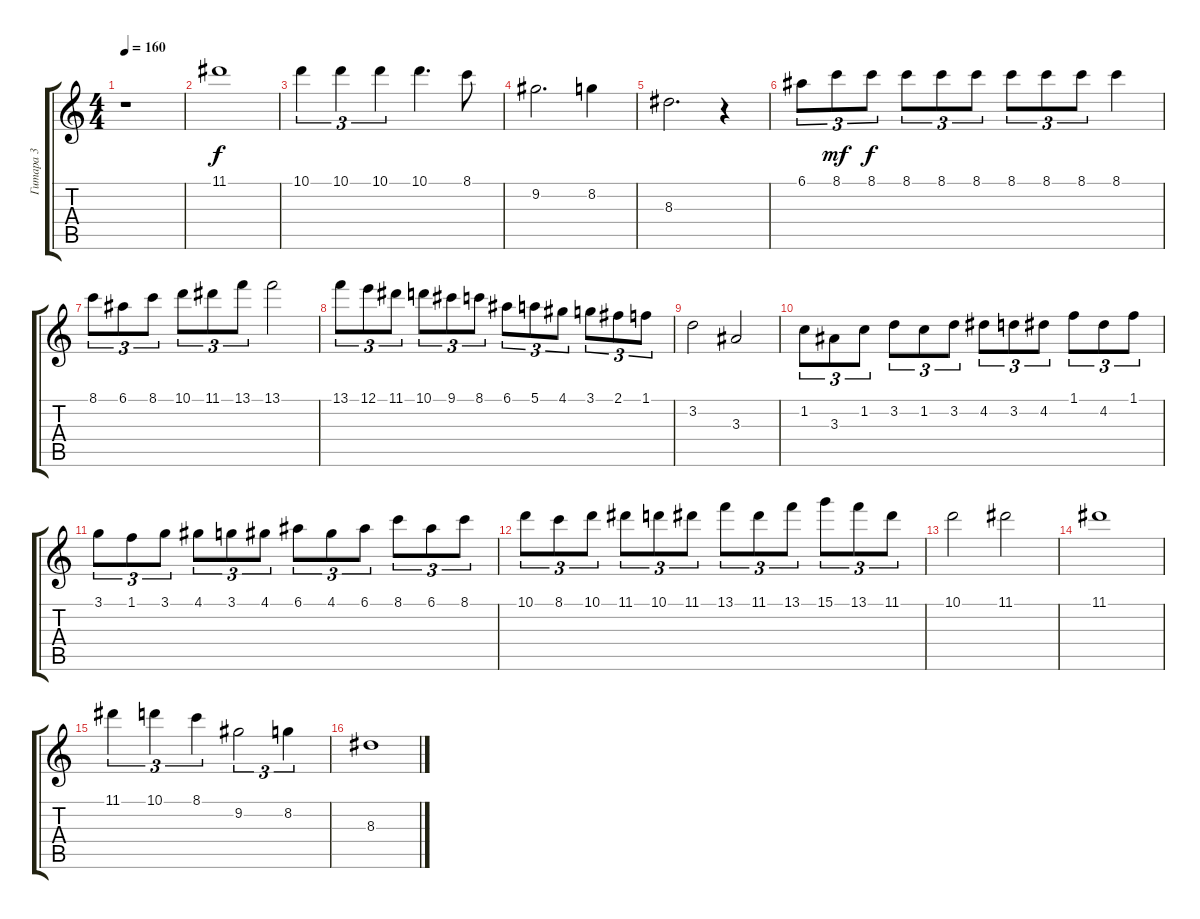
\track ("Гитара 3" "Гитара 3") {instrument distortionguitar}
\staff {score tabs}
\tuning (E4 B3 G3 D3 A2 E2) {hide}
\ts (4 4)
\tempo 160
\clef g2
\ks c
r.1{dy f} |
11.1.1 |
10.1.4{tu (3 2)} 10.1.4{tu (3 2)} 10.1.4{tu (3 2)} 10.1.4{d} 8.1.8 |
9.2.2{d} 8.2.4 |
8.3.2{d} r.4 |
6.1.8{tu (3 2)} 8.1.8{tu (3 2) dy mf} 8.1.8{tu (3 2) dy f} 8.1.8{tu (3 2)} 8.1.8{tu (3 2)} 8.1.8{tu (3 2)} 8.1.8{tu (3 2)} 8.1.8{tu (3 2)} 8.1.8{tu (3 2)} 8.1.4 |
8.1.8{tu (3 2)} 6.1.8{tu (3 2)} 8.1.8{tu (3 2)} 10.1.8{tu (3 2)} 11.1.8{tu (3 2)} 13.1.8{tu (3 2)} 13.1.2 |
13.1.8{tu (3 2)} 12.1.8{tu (3 2)} 11.1.8{tu (3 2)} 10.1.8{tu (3 2)} 9.1.8{tu (3 2)} 8.1.8{tu (3 2)} 6.1.8{tu (3 2)} 5.1.8{tu (3 2)} 4.1.8{tu (3 2)} 3.1.8{tu (3 2)} 2.1.8{tu (3 2)} 1.1.8{tu (3 2)} |
3.2.2 3.3.2 |
1.2.8{tu (3 2)} 3.3.8{tu (3 2)} 1.2.8{tu (3 2)} 3.2.8{tu (3 2)} 1.2.8{tu (3 2)} 3.2.8{tu (3 2)} 4.2.8{tu (3 2)} 3.2.8{tu (3 2)} 4.2.8{tu (3 2)} 1.1.8{tu (3 2)} 4.2.8{tu (3 2)} 1.1.8{tu (3 2)} |
3.1.8{tu (3 2)} 1.1.8{tu (3 2)} 3.1.8{tu (3 2)} 4.1.8{tu (3 2)} 3.1.8{tu (3 2)} 4.1.8{tu (3 2)} 6.1.8{tu (3 2)} 4.1.8{tu (3 2)} 6.1.8{tu (3 2)} 8.1.8{tu (3 2)} 6.1.8{tu (3 2)} 8.1.8{tu (3 2)} |
10.1.8{tu (3 2)} 8.1.8{tu (3 2)} 10.1.8{tu (3 2)} 11.1.8{tu (3 2)} 10.1.8{tu (3 2)} 11.1.8{tu (3 2)} 13.1.8{tu (3 2)} 11.1.8{tu (3 2)} 13.1.8{tu (3 2)} 15.1.8{tu (3 2)} 13.1.8{tu (3 2)} 11.1.8{tu (3 2)} |
10.1.2 11.1.2 |
11.1.1 |
11.1.4{tu (3 2)} 10.1.4{tu (3 2)} 8.1.4{tu (3 2)} 9.2.2{tu (3 2)} 8.2.4{tu (3 2)} |
8.3.1
